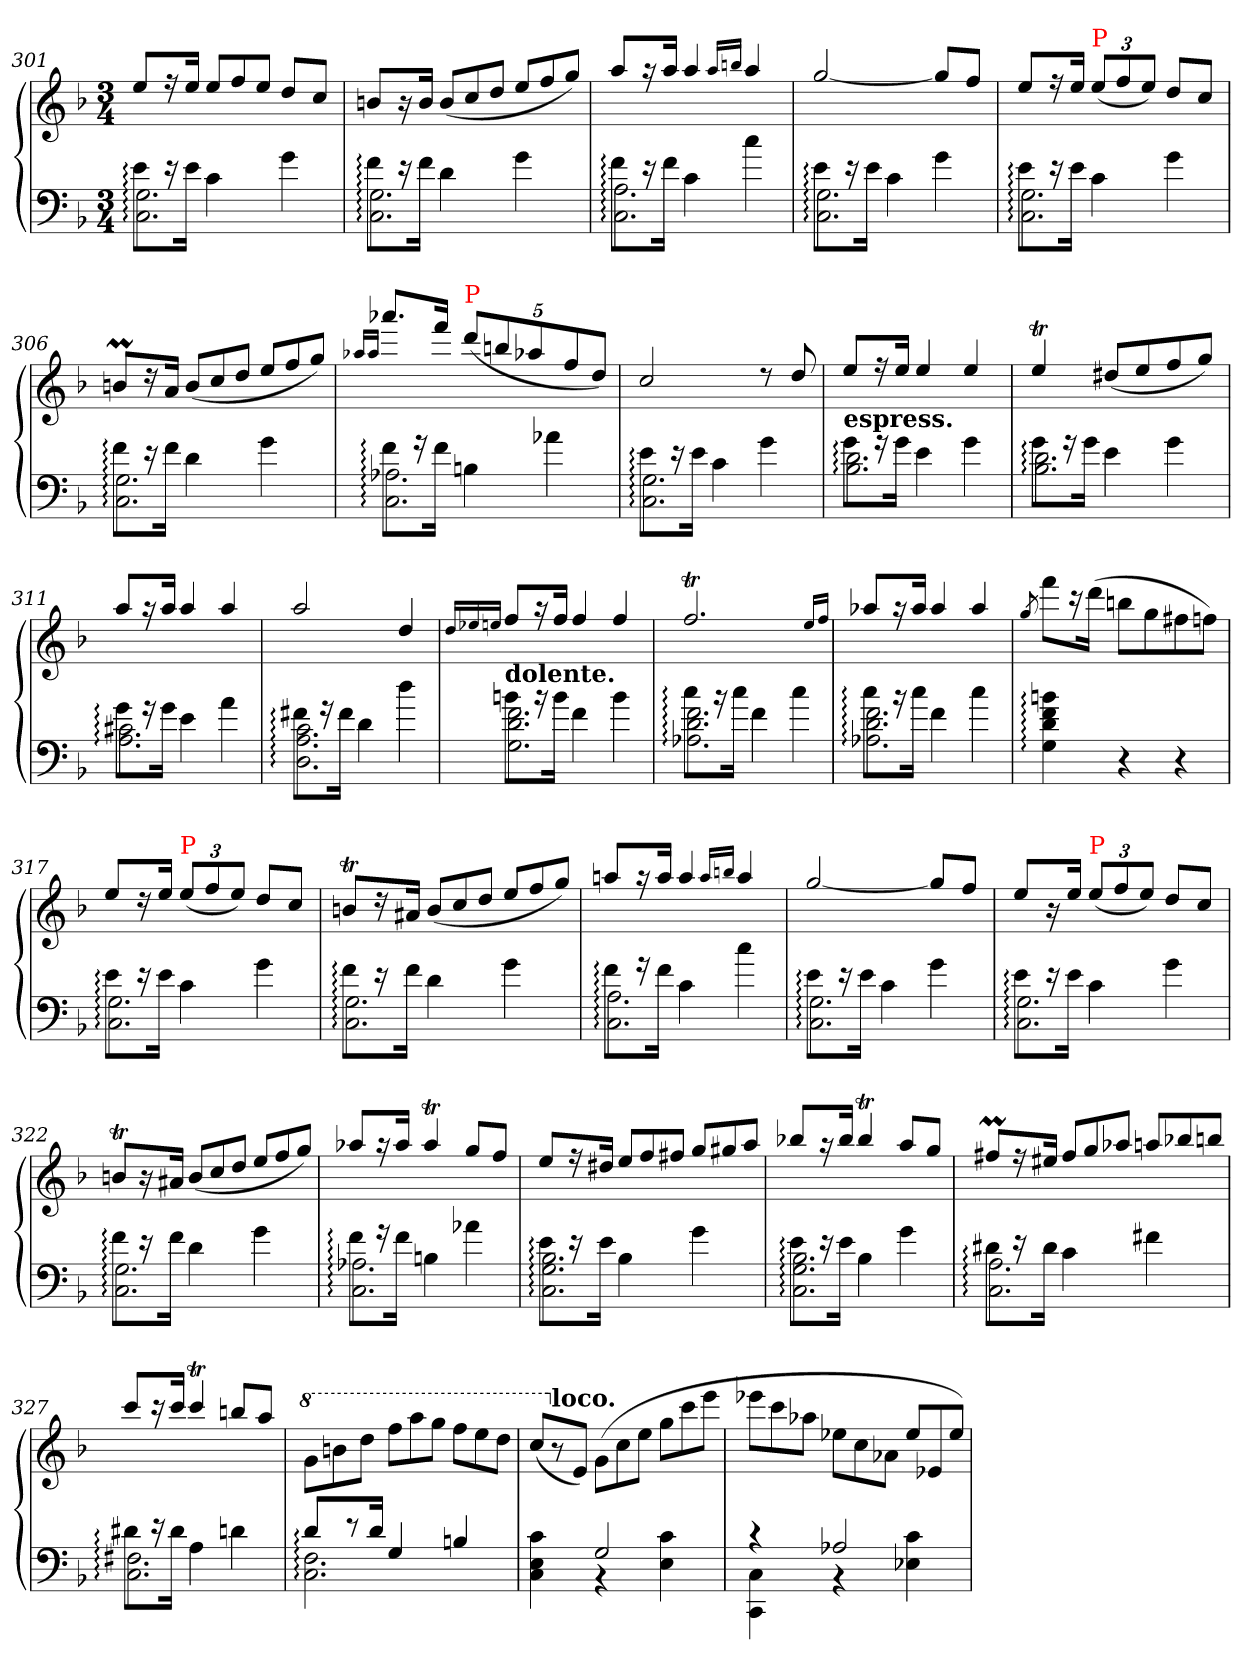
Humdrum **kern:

**kern	**kern
*part1	*part1
*staff2	*staff1
*clefF4	*clefG2
*k[b-]	*k[b-]
*M3/4	*M3/4
=301	=301
*^	*
8e:\L	2.G: 2.C:	8ee/L
16re	.	16rff
16e\Jk	.	16ee/Jk
*	*	*Xtuplet
4c\	.	12ee/L
.	.	12ff/
.	.	12ee/J
4g\	.	8dd/L
.	.	8cc/J
=302	=302	=302
8f:\L	2.G: 2.C:	8bn/L
16re	.	16r
16f\Jk	.	16b/Jk
4d\	.	(>12b/L
.	.	12cc/
.	.	12dd/J
4g\	.	12ee/L
.	.	12ff/
.	.	12gg/J)
=303	=303	=303
8f:\L	2.A: 2.C:	8aa/L
16re	.	16raa
16f\Jk	.	16aa/Jk
4c\	.	4aa/
.	.	16qqaa/LL
.	.	16qqbbn/JJ
4cc\	.	4aa/
=304	=304	=304
8e:\L	2.G: 2.C:	[2gg/
16re	.	.
16e\Jk	.	.
4c\	.	.
4g\	.	8gg/L]
.	.	8ff/J
=305	=305	=305
8e:\L	2.G: 2.C:	8ee/L
16re	.	16rff
16e\Jk	.	16ee/Jk
*	*	*tuplet
*	*	*Xbrackettup
!	!	!LO:TX:a:color=red:t=P
4c\	.	(<12ee/L
.	.	12ff/
.	.	12ee/J)
4g\	.	8dd/L
.	.	8cc/J
=306	=306	=306
8f:\L	2.G: 2.C:	8bnm/L
16re	.	16rdd
16f\Jk	.	16a/Jk
*	*	*Xtuplet
4d\	.	(>12b/L
.	.	12cc/
.	.	12dd/J
4g\	.	12ee/L
.	.	12ff/
.	.	12gg/J)
=307	=307	=307
.	.	16qqaa-X/LL
.	.	16qqaa-/JJ
8f:\L	2.A-X: 2.C:	8.aaa-X/L
16rg	.	.
16f\Jk	.	16fff/Jk
*	*	*tuplet
!	!	!LO:TX:a:color=red:t=P
4Bn\	.	(<10ddd/L
.	.	10bbn/
.	.	10aa-/
4a-X\	.	.
.	.	10ff/
.	.	10dd/J)
=308	=308	=308
8e:\L	2.G: 2.C:	2cc/
16re	.	.
16e\Jk	.	.
4c\	.	.
4g\	.	8rdd
.	.	8dd/
=309	=309	=309
!LO:TX:a:B:t=espress.	!	!
8g:\L	2.d: 2.B-:	8ee/L
16rg	.	16rff
16g\Jk	.	16ee/Jk
4e\	.	4ee/
4g\	.	4ee/
=310	=310	=310
8g:\L	2.d: 2.B-:	4eet/
16rg	.	.
16g\Jk	.	.
4e\	.	(<8dd#X/L
.	.	8ee/
4g\	.	8ff/
.	.	8gg/J)
=311	=311	=311
8g:\L	2.c#X: 2.A:	8aa/L
16rg	.	16raa
16g\Jk	.	16aa/Jk
4e\	.	4aa/
4a\	.	4aa/
=312	=312	=312
8f#X:L	2.c: 2.A: 2.D:	2aa/
16rg	.	.
16f#\Jk	.	.
4d\	.	.
4dd\	.	4dd/
=313	=313	=313
.	.	16qqdd/LL
.	.	16qqee-X/
.	.	16qqeen/JJ
!	!	!LO:TX:b:B:t=dolente.
8bn\L	2.f 2.d 2.G	8ff/L
16rb	.	16raa
16b\Jk	.	16ff/Jk
4f\	.	4ff/
4b\	.	4ff/
=314	=314	=314
8cc:\L	2.f: 2.d: 2.A-X:	2.ffT/
16rb	.	.
16cc\Jk	.	.
4f\	.	.
4cc\	.	.
.	.	16qqee/LL
.	.	16qqff/JJ
=315	=315	=315
8cc:\L	2.f: 2.d: 2.A-X:	8aa-X/L
16rb	.	16raa
16cc\Jk	.	16aa-/Jk
4f\	.	4aa-/
4cc\	.	4aa-/
*v	*v	*
=316	=316
.	8qgg/
4bn:\ 4f:\ 4d:\ 4G:\	8fff\L
.	16rccc
.	(>16ddd\Jk
4r	8bbnL
.	8gg
4r	8ff#X
.	8ffnJ)
=317	=317
*^	*
8e:\L	2.G: 2.C:	8ee/L
16re	.	16rdd
16e\Jk	.	16ee/Jk
!	!	!LO:TX:a:color=red:t=P
4c\	.	(<12ee/L
.	.	12ff/
.	.	12ee/J)
4g\	.	8dd/L
.	.	8cc/J
=318	=318	=318
8f:\L	2.G: 2.C:	8bnt/L
16re	.	16rdd
16f\Jk	.	16a#X/Jk
*	*	*Xtuplet
4d\	.	(>12b/L
.	.	12cc/
.	.	12dd/J
4g\	.	12ee/L
.	.	12ff/
.	.	12gg/J)
=319	=319	=319
8f:\L	2.A: 2.C:	8aan/L
16rg	.	16raa
16f\Jk	.	16aa/Jk
4c\	.	4aa/
.	.	16qqaa/LL
.	.	16qqbbn/JJ
4cc\	.	4aa/
=320	=320	=320
8e:\L	2.G: 2.C:	[2gg/
16re	.	.
16e\Jk	.	.
4c\	.	.
4g\	.	8gg/L]
.	.	8ff/J
=321	=321	=321
8e:\L	2.G: 2.C:	8ee/L
16re	.	16r
16e\Jk	.	16ee/Jk
*	*	*tuplet
!	!	!LO:TX:a:color=red:t=P
4c\	.	(<12ee/L
.	.	12ff/
.	.	12ee/J)
4g\	.	8dd/L
.	.	8cc/J
=322	=322	=322
8f:\L	2.G: 2.C:	8bnt/L
16re	.	16r
16f\Jk	.	16a#X/Jk
*	*	*Xtuplet
4d\	.	(>12b/L
.	.	12cc/
.	.	12dd/J
4g\	.	12ee/L
.	.	12ff/
.	.	12gg/J)
=323	=323	=323
8f:\L	2.A-X: 2.C:	8aa-X/L
16rg	.	16raa
16f\Jk	.	16aa-/Jk
4Bn\	.	4aa-T/
4a-X\	.	8gg/L
.	.	8ff/J
=324	=324	=324
8e:\L	2.B-: 2.G: 2.C:	8ee/L
16re	.	16rff
16e\Jk	.	16dd#X/Jk
4B-\	.	12ee/L
.	.	12ff/
.	.	12ff#X/J
4g\	.	12gg/L
.	.	12gg#X/
.	.	12aa/J
=325	=325	=325
8e:\L	2.B-: 2.G: 2.C:	8bb-X/L
16re	.	16raa
16e\Jk	.	16bb-/Jk
4B-\	.	4bb-T/
4g\	.	8aa/L
.	.	8gg/J
=326	=326	=326
8d#X:L	2.A: 2.C:	8ff#XmL
16re	.	16rff
16d#\Jk	.	16ee#X/Jk
4c\	.	12ff#/L
.	.	12gg/
.	.	12aa-X/J
4f#X\	.	12aan/L
.	.	12bb-X/
.	.	12bbn/J
=327	=327	=327
8d#X:L	2.F#X: 2.C:	8cccL
16re	.	16rccc
16d#\Jk	.	16ccc/Jk
4A\	.	4cccT/
4dn\	.	8bbn/L
.	.	8aa/J
=328	=328	=328
*	*	*8va
8d:L	2.F: 2.C:	12ggL
.	.	12bbn
!LO:N:vis=8	!	!
16re	.	.
.	.	12dddJ
16dJk	.	.
4G	.	12fffL
.	.	12aaa
.	.	12gggJ
4Bn	.	12fffL
.	.	12eee
.	.	12dddJ
=329	=329	=329
4ryy	4c 4E 4C	(<12cccL
*	*	*X8va
!	!	!LO:TX:a:B:t=loco.
.	.	12r
.	.	12eJ)
2G	4rBB	(>12gL
.	.	12cc
.	.	12eeJ
.	4c 4E	12ggL
.	.	12ccc
.	.	12eeeJ
=330	=330	=330
4rc	4C 4CC	12eee-XL
.	.	12ccc
.	.	12aa-XJ
2A-X	4rBB	12ee-XL
.	.	12cc
.	.	12a-XJ
.	4c 4E-X	12ee-L
.	.	12e-X
.	.	12ee-J)
*v	*v	*
=	=
*-	*-
